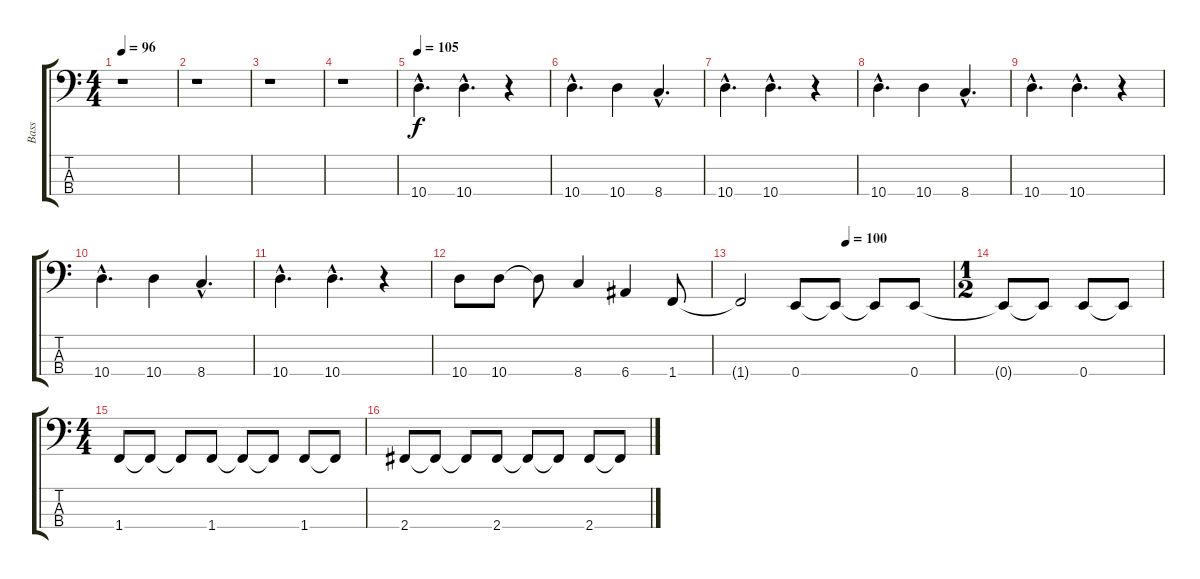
\track ("Bass" "Bass") {instrument electricbasspick}
\staff {score tabs}
\tuning (G2 D2 A1 E1) {hide}
\ts (4 4)
\tempo 96
\clef f4
\ks c
r.1{dy f} |
r.1 |
r.1 |
r.1 |
\tempo 105
10.4{hac}.4{d} 10.4{hac}.4{d} r.4 |
10.4{hac}.4{d} 10.4.4 8.4{hac}.4{d} |
10.4{hac}.4{d} 10.4{hac}.4{d} r.4 |
10.4{hac}.4{d} 10.4.4 8.4{hac}.4{d} |
10.4{hac}.4{d} 10.4{hac}.4{d} r.4 |
10.4{hac}.4{d} 10.4.4 8.4{hac}.4{d} |
10.4{hac}.4{d} 10.4{hac}.4{d} r.4 |
10.4.8 10.4.8 10.4{t}.8 8.4.4 6.4.4 1.4.8 |
\tempo (100 0.5)
1.4{t}.2 0.4.8 0.4{t}.8 0.4{t}.8 0.4.8 |
\ts (1 2)
0.4{t}.8 0.4{t}.8 0.4.8 0.4{t}.8 |
\ts (4 4)
1.4.8 1.4{t}.8 1.4{t}.8 1.4.8 1.4{t}.8 1.4{t}.8 1.4.8 1.4{t}.8 |
2.4.8 2.4{t}.8 2.4{t}.8 2.4.8 2.4{t}.8 2.4{t}.8 2.4.8 2.4{t}.8
